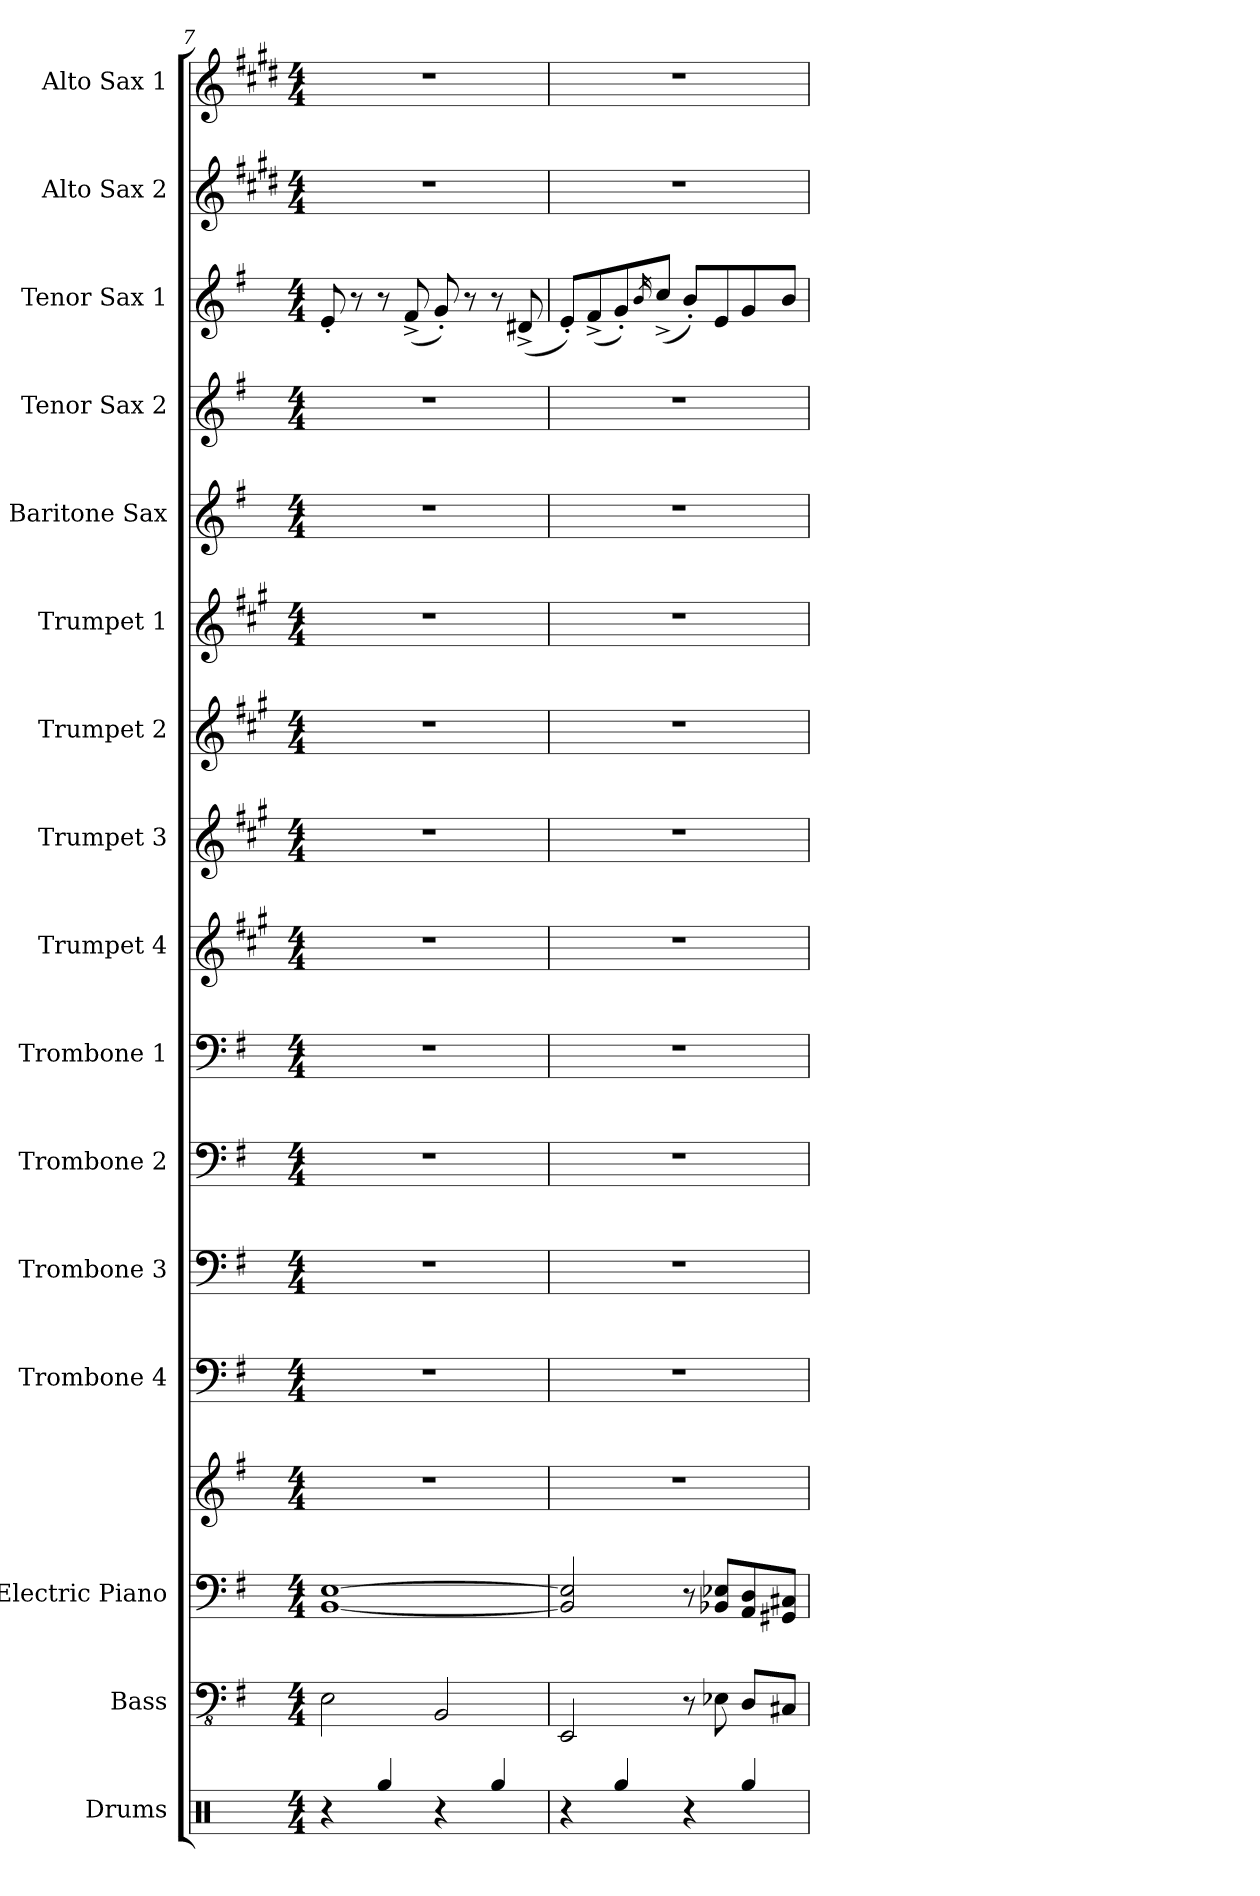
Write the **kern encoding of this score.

**kern	**kern	**kern	**kern	**kern	**kern	**kern	**kern	**kern	**kern	**kern	**kern	**kern	**kern	**kern	**kern	**kern
*part16	*part15	*part14	*part14	*part13	*part12	*part11	*part10	*part9	*part8	*part7	*part6	*part5	*part4	*part3	*part2	*part1
*staff17	*staff16	*staff15	*staff14	*staff13	*staff12	*staff11	*staff10	*staff9	*staff8	*staff7	*staff6	*staff5	*staff4	*staff3	*staff2	*staff1
*I"Drums	*I"Bass	*I"Electric Piano	*	*I"Trombone 4	*I"Trombone 3	*I"Trombone 2	*I"Trombone 1	*I"Trumpet 4	*I"Trumpet 3	*I"Trumpet 2	*I"Trumpet 1	*I"Baritone Sax	*I"Tenor Sax 2	*I"Tenor Sax 1	*I"Alto Sax 2	*I"Alto Sax 1
*I'Drums	*I'Bass	*I'E. Piano	*	*I'Tbn. 4	*I'Tbn. 3	*I'Tbn. 2	*I'Tbn. 1	*I'Tpt. 4	*I'Tpt. 3	*I'Tpt. 2	*I'Tpt. 1	*I'Bari	*I'Tenor 2	*I'Tenor 1	*I'Alto 2	*I'Alto 1
*clefX	*clefFv4	*clefF4	*clefG2	*clefF4	*clefF4	*clefF4	*clefF4	*clefG2	*clefG2	*clefG2	*clefG2	*clefG2	*clefG2	*clefG2	*clefG2	*clefG2
*	*	*	*	*	*	*	*	*ITrd1c2	*ITrd1c2	*ITrd1c2	*ITrd1c2	*ITrd12c21	*ITrd8c14	*ITrd8c14	*ITrd5c9	*ITrd5c9
*k[]	*k[f#]	*k[f#]	*k[f#]	*k[f#]	*k[f#]	*k[f#]	*k[f#]	*k[f#]	*k[f#]	*k[f#]	*k[f#]	*k[f#]	*k[f#]	*k[f#]	*k[f#]	*k[f#]
*M4/4	*M4/4	*M4/4	*M4/4	*M4/4	*M4/4	*M4/4	*M4/4	*M4/4	*M4/4	*M4/4	*M4/4	*M4/4	*M4/4	*M4/4	*M4/4	*M4/4
=7	=7	=7	=7	=7	=7	=7	=7	=7	=7	=7	=7	=7	=7	=7	=7	=7
4r	2EE\	[1BB [1E	1r	1r	1r	1r	1r	1r	1r	1r	1r	1r	1r	8E'/	1r	1r
.	.	.	.	.	.	.	.	.	.	.	.	.	.	8r	.	.
4Rgg/	.	.	.	.	.	.	.	.	.	.	.	.	.	8r	.	.
.	.	.	.	.	.	.	.	.	.	.	.	.	.	(8F#^/	.	.
4r	2BBB/	.	.	.	.	.	.	.	.	.	.	.	.	8G'/)	.	.
.	.	.	.	.	.	.	.	.	.	.	.	.	.	8r	.	.
4Rgg/	.	.	.	.	.	.	.	.	.	.	.	.	.	8r	.	.
.	.	.	.	.	.	.	.	.	.	.	.	.	.	(8D#X^/	.	.
=8	=8	=8	=8	=8	=8	=8	=8	=8	=8	=8	=8	=8	=8	=8	=8	=8
4r	2EEE/	2BB/] 2E/]	1r	1r	1r	1r	1r	1r	1r	1r	1r	1r	1r	8E'/L)	1r	1r
.	.	.	.	.	.	.	.	.	.	.	.	.	.	(8F#^/	.	.
4Rgg/	.	.	.	.	.	.	.	.	.	.	.	.	.	8G'/)	.	.
.	.	.	.	.	.	.	.	.	.	.	.	.	.	16qB/	.	.
.	.	.	.	.	.	.	.	.	.	.	.	.	.	(>8c^/J	.	.
4r	8r	8r	.	.	.	.	.	.	.	.	.	.	.	8B'/L)	.	.
.	8EE-X\	8BB-X/ 8E-X/L	.	.	.	.	.	.	.	.	.	.	.	8E/	.	.
4Rgg/	8DD/L	8AA/ 8D/	.	.	.	.	.	.	.	.	.	.	.	8G/	.	.
.	8CC#X/J	8GG#X/ 8C#X/J	.	.	.	.	.	.	.	.	.	.	.	8B/J	.	.
=	=	=	=	=	=	=	=	=	=	=	=	=	=	=	=	=
*-	*-	*-	*-	*-	*-	*-	*-	*-	*-	*-	*-	*-	*-	*-	*-	*-
